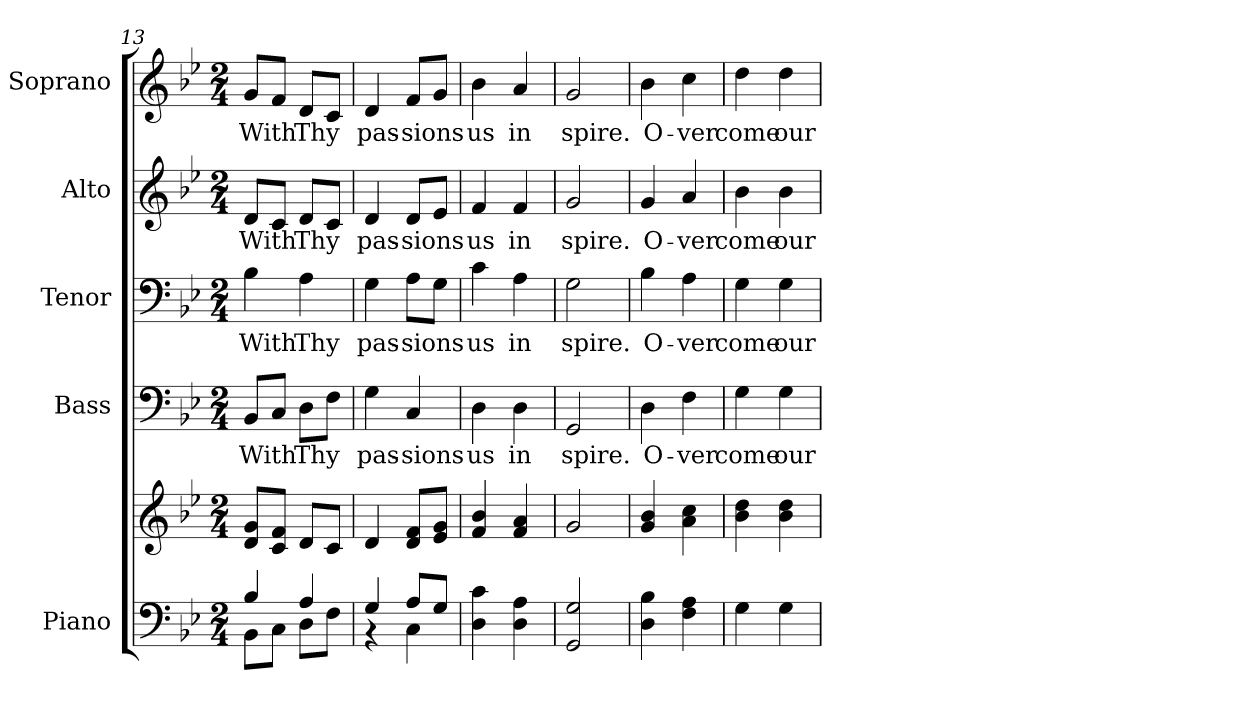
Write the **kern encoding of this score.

**kern	**kern	**kern	**text	**kern	**text	**kern	**text	**kern	**text
*part5	*part5	*part4	*part4	*part3	*part3	*part2	*part2	*part1	*part1
*staff6	*staff5	*staff4	*staff4	*staff3	*staff3	*staff2	*staff2	*staff1	*staff1
*I"Piano	*	*I"Bass	*	*I"Tenor	*	*I"Alto	*	*I"Soprano	*
*I'Pno.	*	*I'B.	*	*I'T.	*	*I'A.	*	*I'S.	*
!!LO:PB:g=z
*clefF4	*clefG2	*clefF4	*	*clefF4	*	*clefG2	*	*clefG2	*
*k[b-e-]	*k[b-e-]	*k[b-e-]	*	*k[b-e-]	*	*k[b-e-]	*	*k[b-e-]	*
*B-:	*B-:	*B-:	*	*B-:	*	*B-:	*	*B-:	*
*M2/4	*M2/4	*M2/4	*	*M2/4	*	*M2/4	*	*M2/4	*
=13	=13	=13	=13	=13	=13	=13	=13	=13	=13
*^	*	*	*	*	*	*	*	*	*
!	!	!	!	!LO:LY:b:color=#000000	!	!	!	!	!	!
!	!	!	!	!	!	!LO:LY:b:color=#000000	!	!	!	!
!	!	!	!	!	!	!	!	!LO:LY:b:color=#000000	!	!
!	!	!	!	!	!	!	!	!	!	!LO:LY:b:color=#000000
4B-i/	8BB-i\L	8di/ 8giL	8BB-i/L	With	4B-i\	With	8di/L	With	8gi/L	With
.	8Ci\J	8ci/ 8fiJ	8Ci/J	.	.	.	8ci/J	.	8fi/J	.
!	!	!	!	!LO:LY:b:color=#000000	!	!	!	!	!	!
!	!	!	!	!	!	!LO:LY:b:color=#000000	!	!	!	!
!	!	!	!	!	!	!	!	!LO:LY:b:color=#000000	!	!
!	!	!	!	!	!	!	!	!	!	!LO:LY:b:color=#000000
4Ai/	8Di\L	8di/L	8Di\L	Thy	4Ai\	Thy	8di/L	Thy	8di/L	Thy
.	8Fi\J	8ci/J	8Fi\J	.	.	.	8ci/J	.	8ci/J	.
=14	=14	=14	=14	=14	=14	=14	=14	=14	=14	=14
!	!	!	!	!LO:LY:b:color=#000000	!	!	!	!	!	!
!	!	!	!	!	!	!LO:LY:b:color=#000000	!	!	!	!
!	!	!	!	!	!	!	!	!LO:LY:b:color=#000000	!	!
!	!	!	!	!	!	!	!	!	!	!LO:LY:b:color=#000000
4Gi/	4r	4di/	4Gi\	pas-	4Gi\	pas-	4di/	pas-	4di/	pas-
!	!	!	!	!LO:LY:b:color=#000000	!	!	!	!	!	!
!	!	!	!	!	!	!LO:LY:b:color=#000000	!	!	!	!
!	!	!	!	!	!	!	!	!LO:LY:b:color=#000000	!	!
!	!	!	!	!	!	!	!	!	!	!LO:LY:b:color=#000000
8Ai/L	4Ci\	8di/ 8fiL	4Ci/	-sions	8Ai\L	-sions	8di/L	-sions	8fi/L	-sions
8Gi/J	.	8e-i/ 8giJ	.	.	8Gi\J	.	8e-i/J	.	8gi/J	.
*v	*v	*	*	*	*	*	*	*	*	*
=15	=15	=15	=15	=15	=15	=15	=15	=15	=15
!	!	!	!LO:LY:b:color=#000000	!	!	!	!	!	!
!	!	!	!	!	!LO:LY:b:color=#000000	!	!	!	!
!	!	!	!	!	!	!	!LO:LY:b:color=#000000	!	!
!	!	!	!	!	!	!	!	!	!LO:LY:b:color=#000000
4Di\ 4ci	4fi/ 4b-i	4Di\	us	4ci\	us	4fi/	us	4b-i\	us
!	!	!	!LO:LY:b:color=#000000	!	!	!	!	!	!
!	!	!	!	!	!LO:LY:b:color=#000000	!	!	!	!
!	!	!	!	!	!	!	!LO:LY:b:color=#000000	!	!
!	!	!	!	!	!	!	!	!	!LO:LY:b:color=#000000
4Di\ 4Ai	4fi/ 4ai	4Di\	in	4Ai\	in	4fi/	in	4ai/	in
=16	=16	=16	=16	=16	=16	=16	=16	=16	=16
!	!	!	!LO:LY:b:color=#000000	!	!	!	!	!	!
!	!	!	!	!	!LO:LY:b:color=#000000	!	!	!	!
!	!	!	!	!	!	!	!LO:LY:b:color=#000000	!	!
!	!	!	!	!	!	!	!	!	!LO:LY:b:color=#000000
2GGi/ 2Gi	2gi/	2GGi/	spire.	2Gi\	spire.	2gi/	spire.	2gi/	spire.
!!LO:PB:g=z
=17	=17	=17	=17	=17	=17	=17	=17	=17	=17
!	!	!	!LO:LY:b:color=#000000	!	!	!	!	!	!
!	!	!	!	!	!LO:LY:b:color=#000000	!	!	!	!
!	!	!	!	!	!	!	!LO:LY:b:color=#000000	!	!
!	!	!	!	!	!	!	!	!	!LO:LY:b:color=#000000
4Di\ 4B-i	4gi/ 4b-i	4Di\	O-	4B-i\	O-	4gi/	O-	4b-i\	O-
!	!	!	!LO:LY:b:color=#000000	!	!	!	!	!	!
!	!	!	!	!	!LO:LY:b:color=#000000	!	!	!	!
!	!	!	!	!	!	!	!LO:LY:b:color=#000000	!	!
!	!	!	!	!	!	!	!	!	!LO:LY:b:color=#000000
4Fi\ 4Ai	4ai\ 4cci	4Fi\	-ver	4Ai\	-ver	4ai/	-ver	4cci\	-ver
=18	=18	=18	=18	=18	=18	=18	=18	=18	=18
!	!	!	!LO:LY:b:color=#000000	!	!	!	!	!	!
!	!	!	!	!	!LO:LY:b:color=#000000	!	!	!	!
!	!	!	!	!	!	!	!LO:LY:b:color=#000000	!	!
!	!	!	!	!	!	!	!	!	!LO:LY:b:color=#000000
4Gi\	4b-i\ 4ddi	4Gi\	come	4Gi\	come	4b-i\	come	4ddi\	come
!	!	!	!LO:LY:b:color=#000000	!	!	!	!	!	!
!	!	!	!	!	!LO:LY:b:color=#000000	!	!	!	!
!	!	!	!	!	!	!	!LO:LY:b:color=#000000	!	!
!	!	!	!	!	!	!	!	!	!LO:LY:b:color=#000000
4Gi\	4b-i\ 4ddi	4Gi\	our	4Gi\	our	4b-i\	our	4ddi\	our
=	=	=	=	=	=	=	=	=	=
*-	*-	*-	*-	*-	*-	*-	*-	*-	*-
